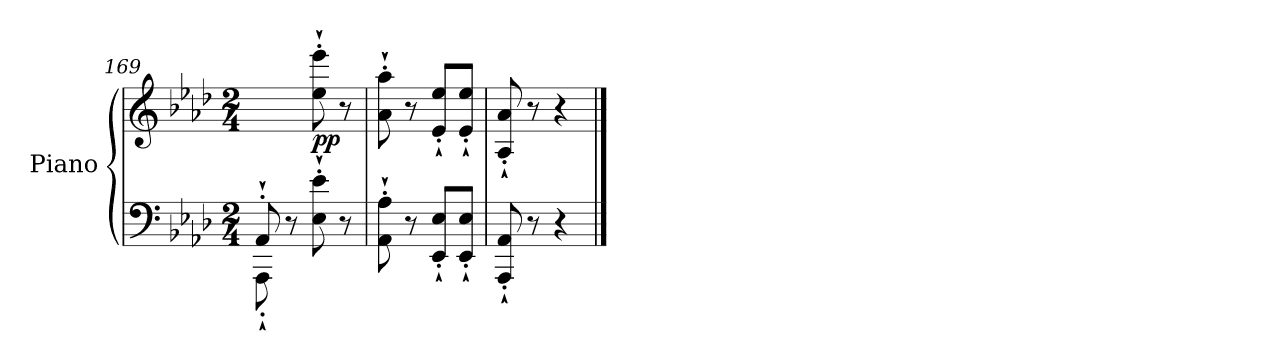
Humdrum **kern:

**kern	**kern	**dynam
*part1	*part1	*part1
*staff2	*staff1	*staff1/2
*I"Piano	*	*
*I'Pno	*	*
*clefF4	*clefG2	*
*k[b-e-a-d-]	*k[b-e-a-d-]	*
*M2/4	*M2/4	*
=169	=169	=169
*^	*	*
8AA-'`/	8AAA-'`\	8ryy	.
4.ryy	8r	8ryy	.
!	!	!	!LO:DY:b
.	8E-\'` 8e-\'`	8ee-\'` 8eee-\'`	pp
.	8r	8r	.
*v	*v	*	*
=170	=170	=170
8AA-\'` 8A-\'`	8a-\'` 8aa-\'`	.
8r	8r	.
8EE-/'` 8E-/'`L	8e-/'` 8ee-/'`L	.
8EE-/'` 8E-/'`J	8e-/'` 8ee-/'`J	.
!!LO:LB:g=z
=171	=171	=171
8AAA-/'` 8AA-/'`	8A-/'` 8a-/'`	.
8r	8r	.
4r	4r	.
==	==	==
*-	*-	*-
